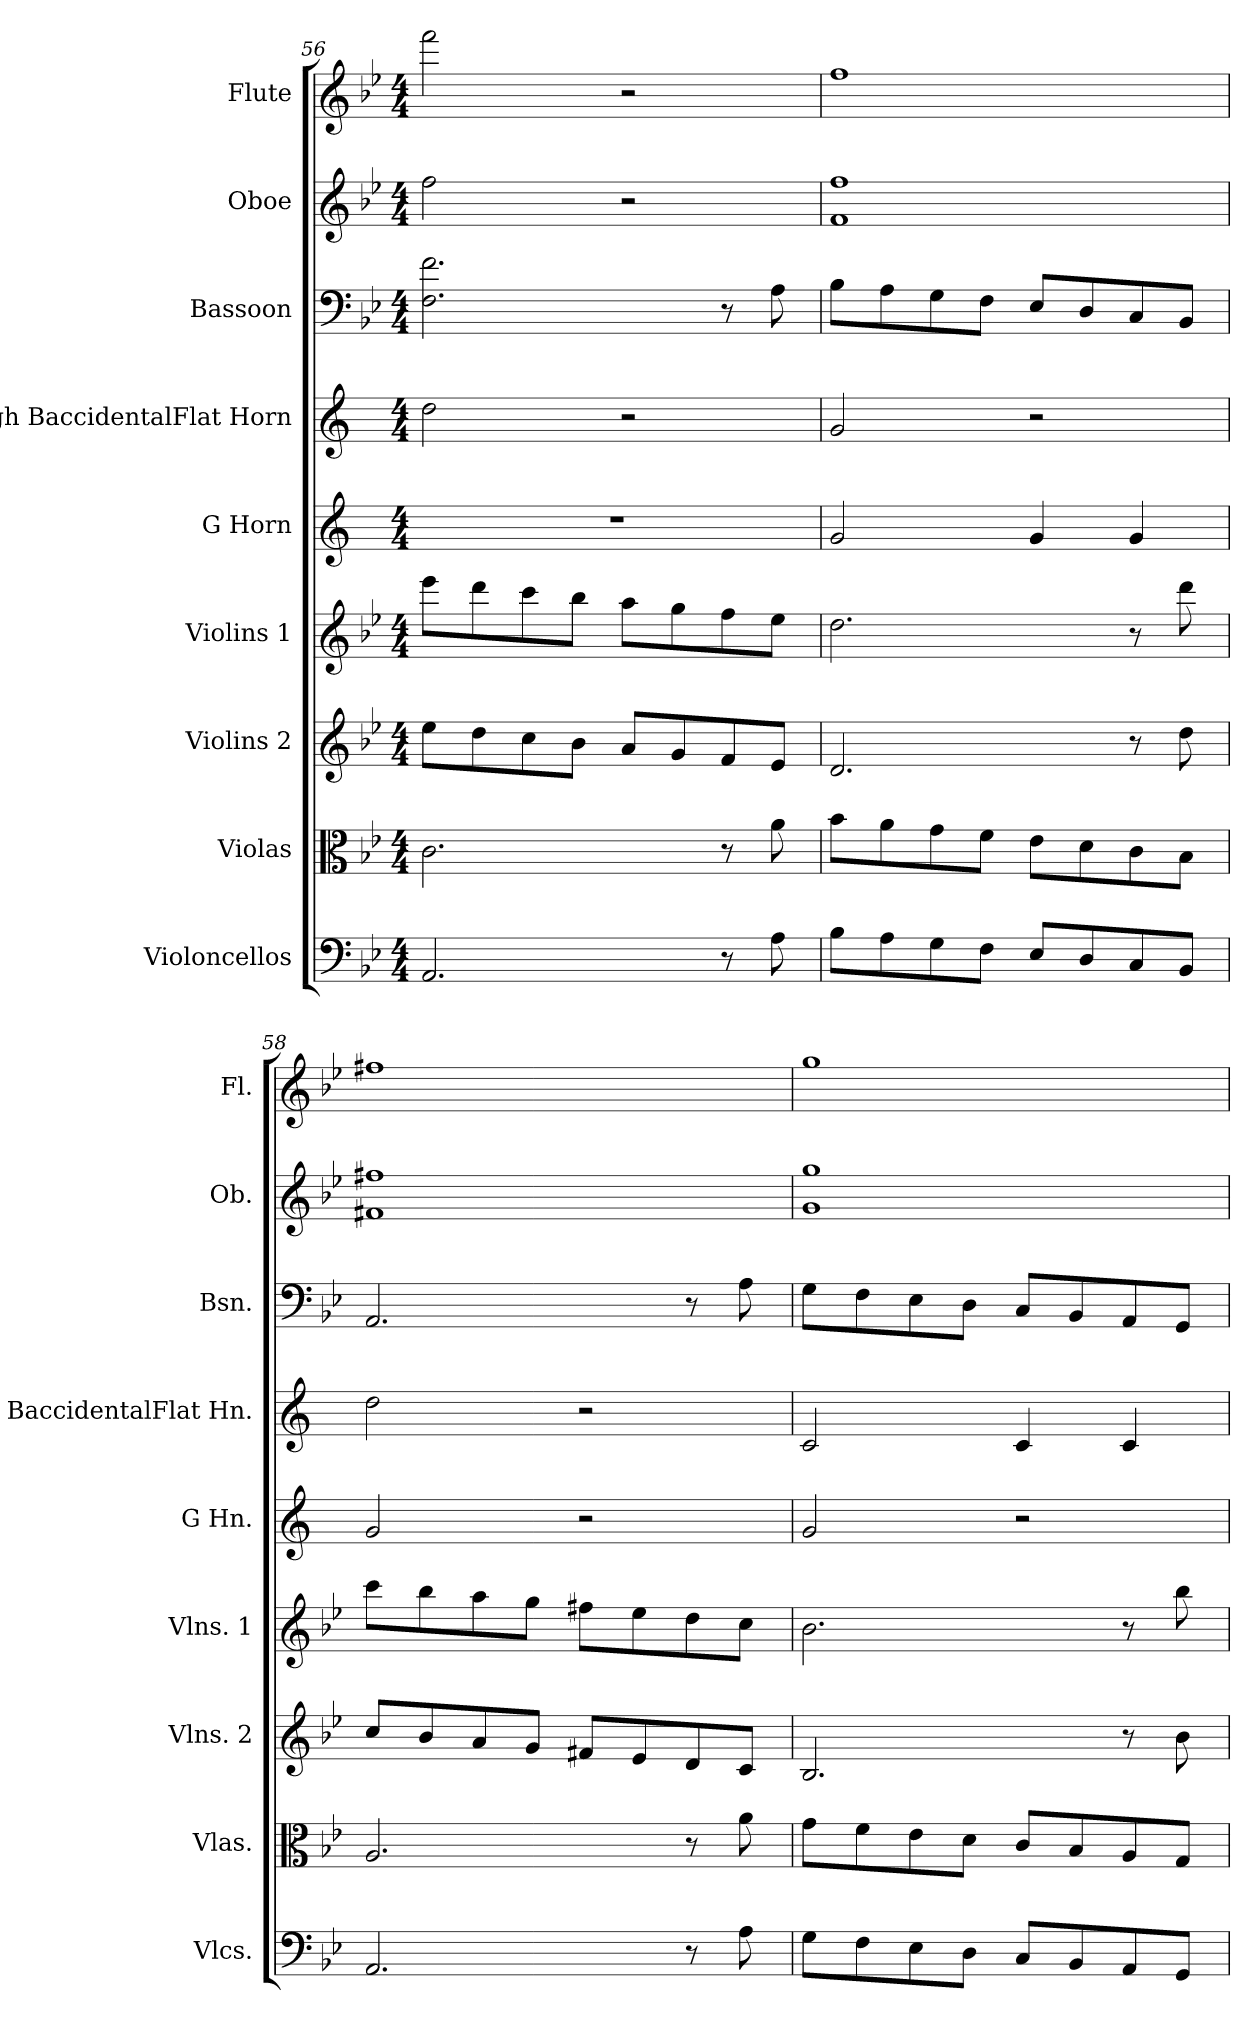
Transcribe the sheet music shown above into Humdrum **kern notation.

**kern	**kern	**kern	**kern	**kern	**kern	**kern	**kern	**kern
*part9	*part8	*part7	*part6	*part5	*part4	*part3	*part2	*part1
*staff9	*staff8	*staff7	*staff6	*staff5	*staff4	*staff3	*staff2	*staff1
*I"Violoncellos	*I"Violas	*I"Violins 2	*I"Violins 1	*I"G Horn	*I"High BaccidentalFlat Horn	*I"Bassoon	*I"Oboe	*I"Flute
*I'Vlcs.	*I'Vlas.	*I'Vlns. 2	*I'Vlns. 1	*I'G Hn.	*I'H. BaccidentalFlat Hn.	*I'Bsn.	*I'Ob.	*I'Fl.
*clefF4	*clefC3	*clefG2	*clefG2	*clefG2	*clefG2	*clefF4	*clefG2	*clefG2
*	*	*	*	*ITrd3c5	*ITrd1c2	*	*	*
*k[b-e-]	*k[b-e-]	*k[b-e-]	*k[b-e-]	*k[f#]	*k[b-e-]	*k[b-e-]	*k[b-e-]	*k[b-e-]
*M4/4	*M4/4	*M4/4	*M4/4	*M4/4	*M4/4	*M4/4	*M4/4	*M4/4
=56	=56	=56	=56	=56	=56	=56	=56	=56
2.AA/	2.c\	8ee-\L	8eee-\L	1r	2cc\	2.F\ 2.f\	2ff\	2fff\
.	.	8dd\	8ddd\	.	.	.	.	.
.	.	8cc\	8ccc\	.	.	.	.	.
.	.	8b-\J	8bb-\J	.	.	.	.	.
.	.	8a/L	8aa\L	.	2r	.	2r	2r
.	.	8g/	8gg\	.	.	.	.	.
8r	8r	8f/	8ff\	.	.	8r	.	.
8A\	8a\	8e-/J	8ee-\J	.	.	8A\	.	.
!!LO:PB:g=z
=57	=57	=57	=57	=57	=57	=57	=57	=57
8B-\L	8b-\L	2.d/	2.dd\	2d/	2f/	8B-\L	1f 1ff	1ff
8A\	8a\	.	.	.	.	8A\	.	.
8G\	8g\	.	.	.	.	8G\	.	.
8F\J	8f\J	.	.	.	.	8F\J	.	.
8E-/L	8e-\L	.	.	4d/	2r	8E-/L	.	.
8D/	8d\	.	.	.	.	8D/	.	.
8C/	8c\	8r	8r	4d/	.	8C/	.	.
8BB-/J	8B-\J	8dd\	8ddd\	.	.	8BB-/J	.	.
=58	=58	=58	=58	=58	=58	=58	=58	=58
2.AA/	2.A/	8cc/L	8ccc\L	2d/	2cc\	2.AA/	1f#X 1ff#X	1ff#X
.	.	8b-/	8bb-\	.	.	.	.	.
.	.	8a/	8aa\	.	.	.	.	.
.	.	8g/J	8gg\J	.	.	.	.	.
.	.	8f#X/L	8ff#X\L	2r	2r	.	.	.
.	.	8e-/	8ee-\	.	.	.	.	.
8r	8r	8d/	8dd\	.	.	8r	.	.
8A\	8a\	8c/J	8cc\J	.	.	8A\	.	.
=59	=59	=59	=59	=59	=59	=59	=59	=59
8G\L	8g\L	2.B-/	2.b-\	2d/	2B-/	8G\L	1g 1gg	1gg
8F\	8f\	.	.	.	.	8F\	.	.
8E-\	8e-\	.	.	.	.	8E-\	.	.
8D\J	8d\J	.	.	.	.	8D\J	.	.
8C/L	8c/L	.	.	2r	4B-/	8C/L	.	.
8BB-/	8B-/	.	.	.	.	8BB-/	.	.
8AA/	8A/	8r	8r	.	4B-/	8AA/	.	.
8GG/J	8G/J	8b-\	8bb-\	.	.	8GG/J	.	.
=	=	=	=	=	=	=	=	=
*-	*-	*-	*-	*-	*-	*-	*-	*-
